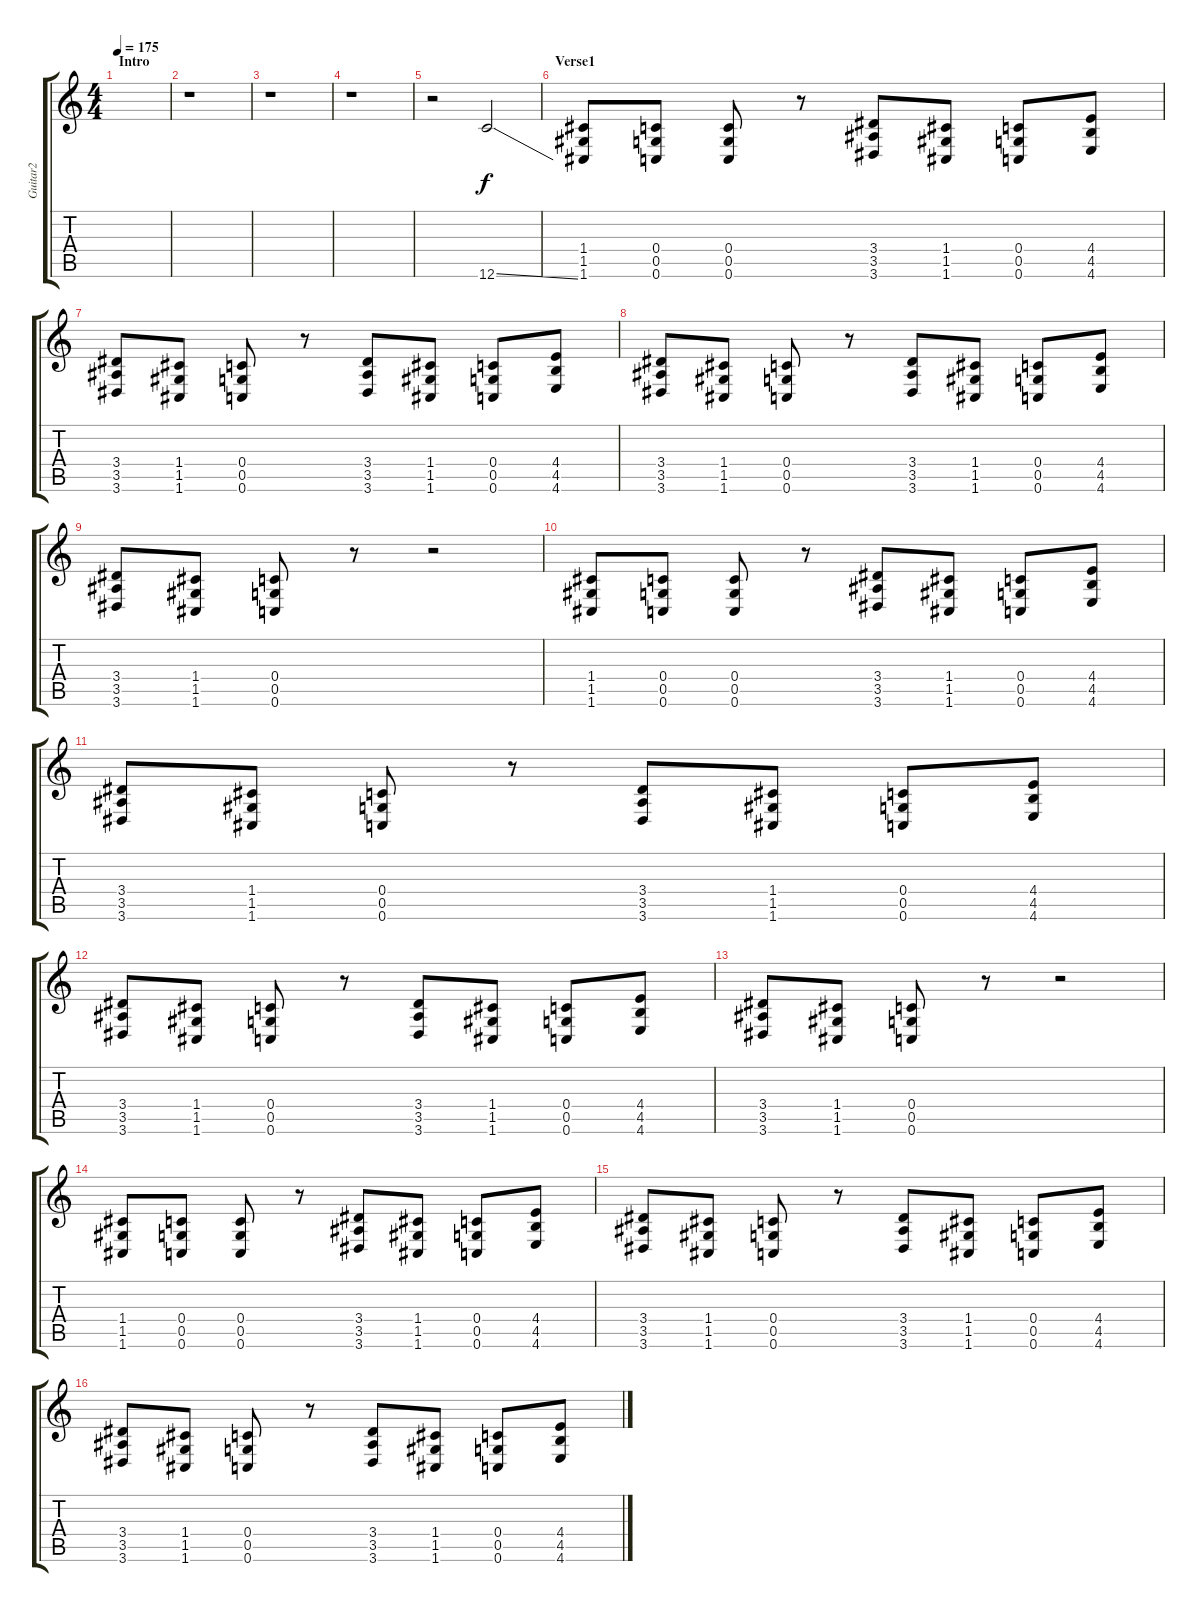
\track ("Guitar2" "Guitar2") {instrument distortionguitar}
\staff {score tabs}
\tuning (D4 A3 F3 C3 G2 C2) {hide}
\ts (4 4)
\section ("" "Intro")
\tempo 175
\clef g2
\ks c
|
r.1 |
r.1 |
r.1 |
r.2{volume 8 balance 12} 12.6{ss}.2{balance 4} |
\section ("" "Verse1")
(1.4 1.5 1.6).8{balance 10} (0.4 0.5 0.6).8 (0.4 0.5 0.6).8 r.8 (3.4 3.5 3.6).8 (1.4 1.5 1.6).8 (0.4 0.5 0.6).8 (4.4 4.5 4.6).8 |
(3.4 3.5 3.6).8 (1.4 1.5 1.6).8 (0.4 0.5 0.6).8 r.8 (3.4 3.5 3.6).8 (1.4 1.5 1.6).8 (0.4 0.5 0.6).8 (4.4 4.5 4.6).8 |
(3.4 3.5 3.6).8 (1.4 1.5 1.6).8 (0.4 0.5 0.6).8 r.8 (3.4 3.5 3.6).8 (1.4 1.5 1.6).8 (0.4 0.5 0.6).8 (4.4 4.5 4.6).8 |
(3.4 3.5 3.6).8 (1.4 1.5 1.6).8 (0.4 0.5 0.6).8 r.8 r.2 |
(1.4 1.5 1.6).8 (0.4 0.5 0.6).8 (0.4 0.5 0.6).8 r.8 (3.4 3.5 3.6).8 (1.4 1.5 1.6).8 (0.4 0.5 0.6).8 (4.4 4.5 4.6).8 |
(3.4 3.5 3.6).8 (1.4 1.5 1.6).8 (0.4 0.5 0.6).8 r.8 (3.4 3.5 3.6).8 (1.4 1.5 1.6).8 (0.4 0.5 0.6).8 (4.4 4.5 4.6).8 |
(3.4 3.5 3.6).8 (1.4 1.5 1.6).8 (0.4 0.5 0.6).8 r.8 (3.4 3.5 3.6).8 (1.4 1.5 1.6).8 (0.4 0.5 0.6).8 (4.4 4.5 4.6).8 |
(3.4 3.5 3.6).8 (1.4 1.5 1.6).8 (0.4 0.5 0.6).8 r.8 r.2 |
(1.4 1.5 1.6).8 (0.4 0.5 0.6).8 (0.4 0.5 0.6).8 r.8 (3.4 3.5 3.6).8 (1.4 1.5 1.6).8 (0.4 0.5 0.6).8 (4.4 4.5 4.6).8 |
(3.4 3.5 3.6).8 (1.4 1.5 1.6).8 (0.4 0.5 0.6).8 r.8 (3.4 3.5 3.6).8 (1.4 1.5 1.6).8 (0.4 0.5 0.6).8 (4.4 4.5 4.6).8 |
(3.4 3.5 3.6).8 (1.4 1.5 1.6).8 (0.4 0.5 0.6).8 r.8 (3.4 3.5 3.6).8 (1.4 1.5 1.6).8 (0.4 0.5 0.6).8 (4.4 4.5 4.6).8
